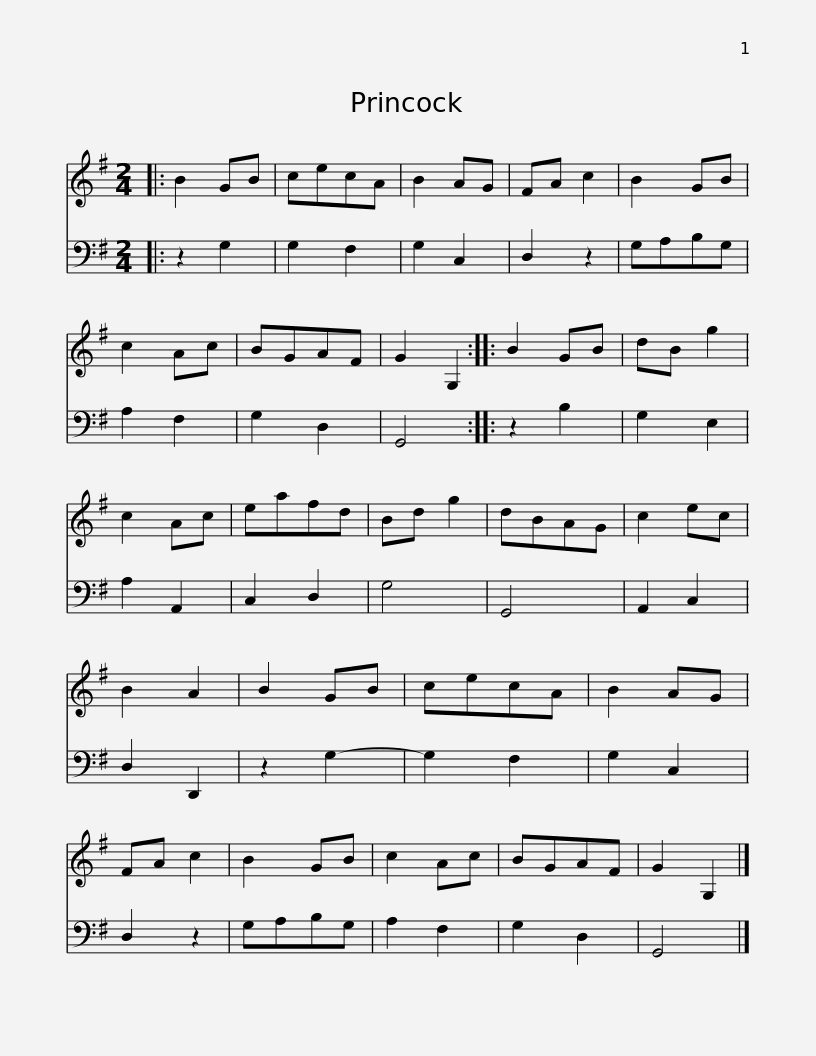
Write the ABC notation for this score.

X:1
%%score 1 2
L:1/8
M:2/4
I:linebreak $
K:G
V:1 treble
V:2 bass
V:1
|: B2 GB | cecA | B2 AG | FA c2 | B2 GB | %5
 c2 Ac | BGAF | G2 G,2 :: B2 GB | dB g2 | %10
 c2 Ac | eafd |$ Bd g2 | dBAG | c2 ec | %15
 B2 A2 | B2 GB | cecA | B2 AG | FA c2 | %20
 B2 GB | c2 Ac | BGAF | G2 G,2 |] %24
V:2
|: z2 G,2 | G,2 F,2 | G,2 C,2 | D,2 z2 | G,A,B,G, | %5
 A,2 F,2 | G,2 D,2 | G,,4 :: z2 B,2 | G,2 E,2 | %10
 A,2 A,,2 | C,2 D,2 |$ G,4 | G,,4 | A,,2 C,2 | %15
 D,2 D,,2 | z2 G,2- | G,2 F,2 | G,2 C,2 | D,2 z2 | %20
 G,A,B,G, | A,2 F,2 | G,2 D,2 | G,,4 |] %24
